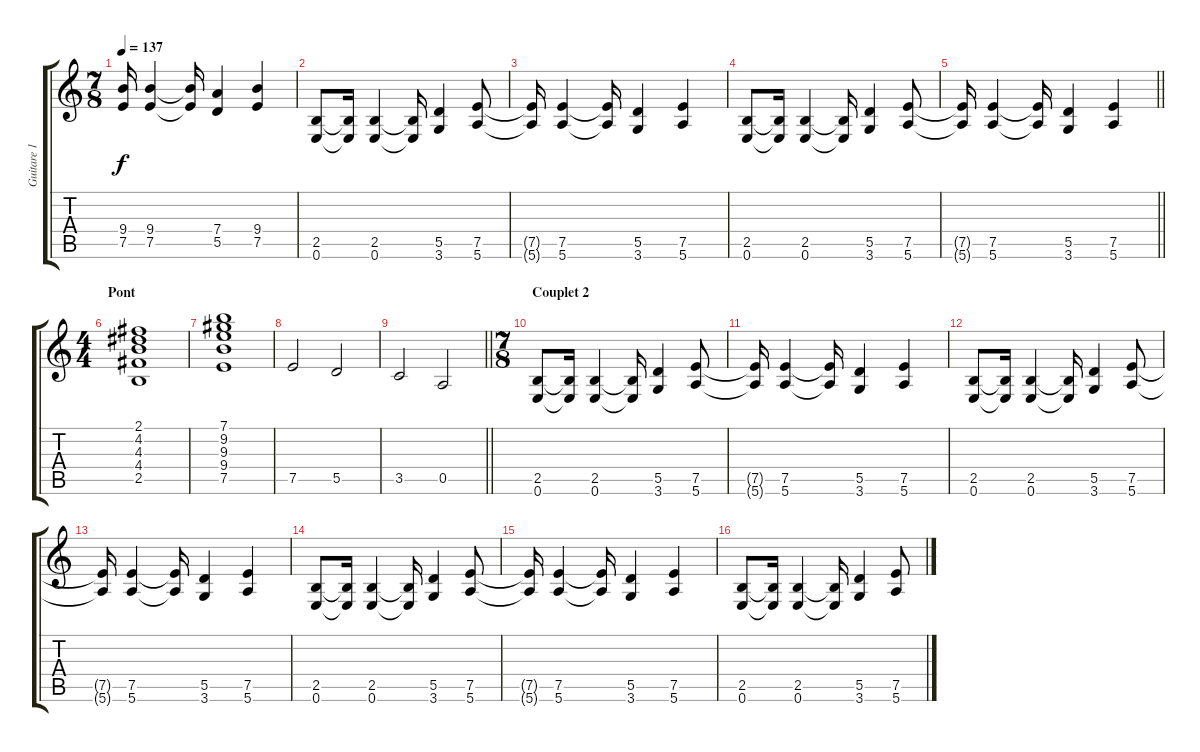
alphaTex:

\track ("Guitare 1" "Guitare 1") {instrument overdrivenguitar}
\staff {score tabs}
\tuning (E4 B3 G3 D3 A2 E2) {hide}
\ts (7 8)
\tempo 137
\clef g2
\ks c
(9.4{t} 7.5{t}).16{dy f} (9.4 7.5).4 (9.4{t} 7.5{t}).16 (7.4 5.5).4 (9.4 7.5).4 |
(2.5 0.6).8 (2.5{t} 0.6{t}).16 (2.5 0.6).4 (2.5{t} 0.6{t}).16 (5.5 3.6).4 (7.5 5.6).8 |
(7.5{t} 5.6{t}).16 (7.5 5.6).4 (7.5{t} 5.6{t}).16 (5.5 3.6).4 (7.5 5.6).4 |
(2.5 0.6).8 (2.5{t} 0.6{t}).16 (2.5 0.6).4 (2.5{t} 0.6{t}).16 (5.5 3.6).4 (7.5 5.6).8 |
\barLineRight lightlight
(7.5{t} 5.6{t}).16 (7.5 5.6).4 (7.5{t} 5.6{t}).16 (5.5 3.6).4 (7.5 5.6).4 |
\ts (4 4)
\section ("" "Pont")
(2.1 4.2 4.3 4.4 2.5).1 |
(7.1 9.2 9.3 9.4 7.5).1 |
7.5.2 5.5.2 |
\barLineRight lightlight
3.5.2 0.5.2 |
\ts (7 8)
\section ("" "Couplet 2")
(2.5 0.6).8 (2.5{t} 0.6{t}).16 (2.5 0.6).4 (2.5{t} 0.6{t}).16 (5.5 3.6).4 (7.5 5.6).8 |
(7.5{t} 5.6{t}).16 (7.5 5.6).4 (7.5{t} 5.6{t}).16 (5.5 3.6).4 (7.5 5.6).4 |
(2.5 0.6).8 (2.5{t} 0.6{t}).16 (2.5 0.6).4 (2.5{t} 0.6{t}).16 (5.5 3.6).4 (7.5 5.6).8 |
(7.5{t} 5.6{t}).16 (7.5 5.6).4 (7.5{t} 5.6{t}).16 (5.5 3.6).4 (7.5 5.6).4 |
(2.5 0.6).8 (2.5{t} 0.6{t}).16 (2.5 0.6).4 (2.5{t} 0.6{t}).16 (5.5 3.6).4 (7.5 5.6).8 |
(7.5{t} 5.6{t}).16 (7.5 5.6).4 (7.5{t} 5.6{t}).16 (5.5 3.6).4 (7.5 5.6).4 |
(2.5 0.6).8 (2.5{t} 0.6{t}).16 (2.5 0.6).4 (2.5{t} 0.6{t}).16 (5.5 3.6).4 (7.5 5.6).8
